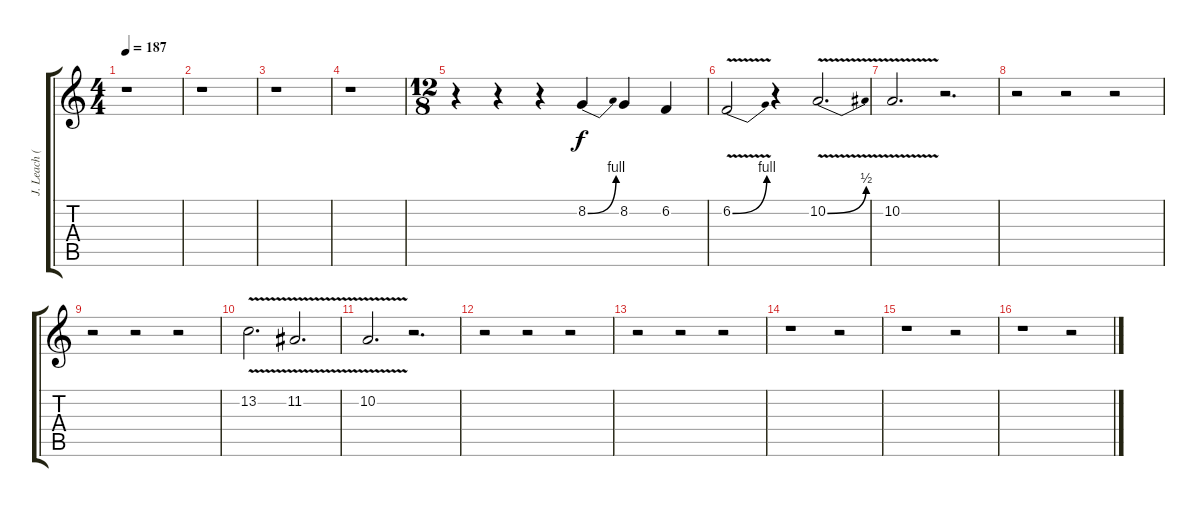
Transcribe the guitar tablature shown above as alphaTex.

\track ("J. Leach (Clean vocals)" "J. Leach (") {instrument cello}
\staff {score tabs}
\tuning (E4 B3 G3 D3 A2 D2) {hide}
\ts (4 4)
\tempo 187
\clef g2
\ks c
r.1{dy f} |
r.1 |
r.1 |
r.1 |
\ts (12 8)
r.4 r.4 r.4 8.2{be (bend 0 0 60 4)}.4 8.2.4 6.2.4 |
6.2{be (bend 0 0 60 4) v}.2 r.4 10.2{be (bend 0 0 60 2) v}.2{d} |
10.2{v}.2{d} r.2{d} |
r.2 r.2 r.2 |
r.2 r.2 r.2 |
13.2{v}.2{d} 11.2{v}.2{d} |
10.2{v}.2{d} r.2{d} |
r.2 r.2 r.2 |
r.2 r.2 r.2 |
r.1 r.2 |
r.1 r.2 |
r.1 r.2
